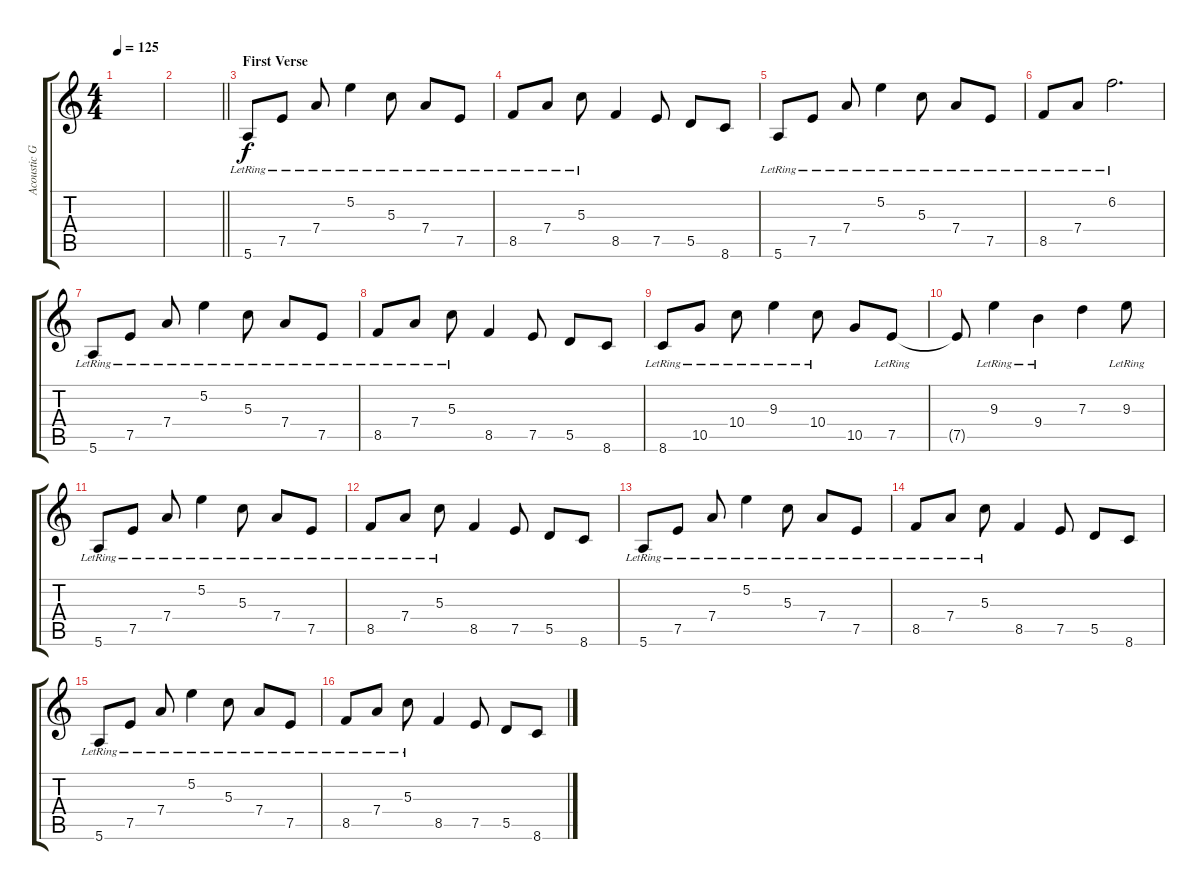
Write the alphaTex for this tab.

\track ("Acoustic Guitar" "Acoustic G") {instrument acousticguitarsteel}
\staff {score tabs}
\tuning (E4 B3 G3 D3 A2 E2) {hide}
\ts (4 4)
\tempo 125
\clef g2
\ks c
|
\barLineRight lightlight
|
\section ("" "First Verse")
5.6{lr}.8 7.5{lr}.8 7.4{lr}.8 5.2{lr}.4 5.3{lr}.8 7.4{lr}.8 7.5{lr}.8 |
8.5{lr}.8 7.4{lr}.8 5.3{lr}.8 8.5.4 7.5.8 5.5.8 8.6.8 |
5.6{lr}.8 7.5{lr}.8 7.4{lr}.8 5.2{lr}.4 5.3{lr}.8 7.4{lr}.8 7.5{lr}.8 |
8.5{lr}.8 7.4{lr}.8 6.2{lr}.2{d} |
5.6{lr}.8 7.5{lr}.8 7.4{lr}.8 5.2{lr}.4 5.3{lr}.8 7.4{lr}.8 7.5{lr}.8 |
8.5{lr}.8 7.4{lr}.8 5.3{lr}.8 8.5.4 7.5.8 5.5.8 8.6.8 |
8.6{lr}.8 10.5{lr}.8 10.4{lr}.8 9.3{lr}.4 10.4{lr}.8 10.5.8 7.5{lr}.8 |
7.5{t}.8 9.3{lr}.4 9.4{lr}.4 7.3.4 9.3{lr}.8 |
5.6{lr}.8 7.5{lr}.8 7.4{lr}.8 5.2{lr}.4 5.3{lr}.8 7.4{lr}.8 7.5{lr}.8 |
8.5{lr}.8 7.4{lr}.8 5.3{lr}.8 8.5.4 7.5.8 5.5.8 8.6.8 |
5.6{lr}.8 7.5{lr}.8 7.4{lr}.8 5.2{lr}.4 5.3{lr}.8 7.4{lr}.8 7.5{lr}.8 |
8.5{lr}.8 7.4{lr}.8 5.3{lr}.8 8.5.4 7.5.8 5.5.8 8.6.8 |
5.6{lr}.8 7.5{lr}.8 7.4{lr}.8 5.2{lr}.4 5.3{lr}.8 7.4{lr}.8 7.5{lr}.8 |
8.5{lr}.8 7.4{lr}.8 5.3{lr}.8 8.5.4 7.5.8 5.5.8 8.6.8
